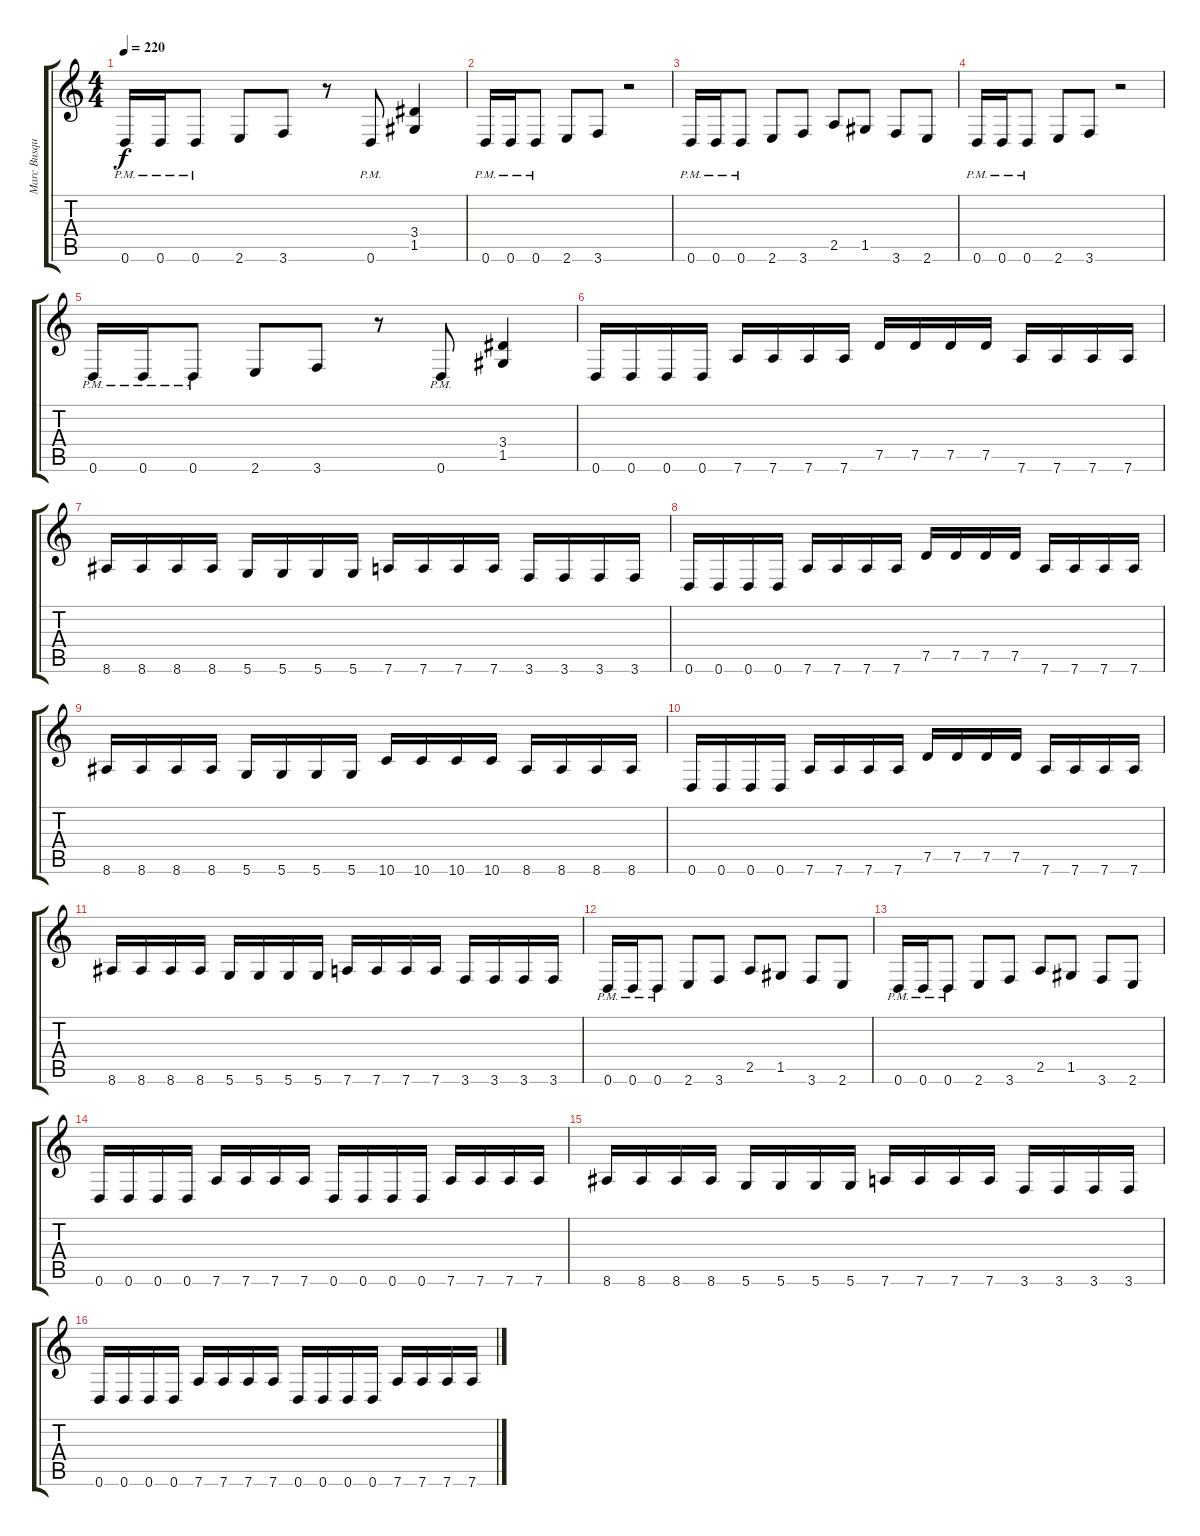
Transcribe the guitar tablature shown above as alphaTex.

\track ("Marc Busque" "Marc Busqu") {instrument distortionguitar}
\staff {score tabs}
\tuning (D4 A3 F3 C3 G2 D2) {hide}
\ts (4 4)
\tempo 220
\clef g2
\ks c
0.6{pm}.16{dy f} 0.6{pm}.16 0.6{pm}.8 2.6.8 3.6.8 r.8 0.6{pm}.8 (3.4 1.5).4 |
0.6{pm}.16 0.6{pm}.16 0.6{pm}.8 2.6.8 3.6.8 r.2 |
0.6{pm}.16 0.6{pm}.16 0.6{pm}.8 2.6.8 3.6.8 2.5.8 1.5.8 3.6.8 2.6.8 |
0.6{pm}.16 0.6{pm}.16 0.6{pm}.8 2.6.8 3.6.8 r.2 |
0.6{pm}.16 0.6{pm}.16 0.6{pm}.8 2.6.8 3.6.8 r.8 0.6{pm}.8 (3.4 1.5).4 |
0.6.16 0.6.16 0.6.16 0.6.16 7.6.16 7.6.16 7.6.16 7.6.16 7.5.16 7.5.16 7.5.16 7.5.16 7.6.16 7.6.16 7.6.16 7.6.16 |
8.6.16 8.6.16 8.6.16 8.6.16 5.6.16 5.6.16 5.6.16 5.6.16 7.6.16 7.6.16 7.6.16 7.6.16 3.6.16 3.6.16 3.6.16 3.6.16 |
0.6.16 0.6.16 0.6.16 0.6.16 7.6.16 7.6.16 7.6.16 7.6.16 7.5.16 7.5.16 7.5.16 7.5.16 7.6.16 7.6.16 7.6.16 7.6.16 |
8.6.16 8.6.16 8.6.16 8.6.16 5.6.16 5.6.16 5.6.16 5.6.16 10.6.16 10.6.16 10.6.16 10.6.16 8.6.16 8.6.16 8.6.16 8.6.16 |
0.6.16 0.6.16 0.6.16 0.6.16 7.6.16 7.6.16 7.6.16 7.6.16 7.5.16 7.5.16 7.5.16 7.5.16 7.6.16 7.6.16 7.6.16 7.6.16 |
8.6.16 8.6.16 8.6.16 8.6.16 5.6.16 5.6.16 5.6.16 5.6.16 7.6.16 7.6.16 7.6.16 7.6.16 3.6.16 3.6.16 3.6.16 3.6.16 |
0.6{pm}.16 0.6{pm}.16 0.6{pm}.8 2.6.8 3.6.8 2.5.8 1.5.8 3.6.8 2.6.8 |
0.6{pm}.16 0.6{pm}.16 0.6{pm}.8 2.6.8 3.6.8 2.5.8 1.5.8 3.6.8 2.6.8 |
0.6.16 0.6.16 0.6.16 0.6.16 7.6.16 7.6.16 7.6.16 7.6.16 0.6.16 0.6.16 0.6.16 0.6.16 7.6.16 7.6.16 7.6.16 7.6.16 |
8.6.16 8.6.16 8.6.16 8.6.16 5.6.16 5.6.16 5.6.16 5.6.16 7.6.16 7.6.16 7.6.16 7.6.16 3.6.16 3.6.16 3.6.16 3.6.16 |
0.6.16 0.6.16 0.6.16 0.6.16 7.6.16 7.6.16 7.6.16 7.6.16 0.6.16 0.6.16 0.6.16 0.6.16 7.6.16 7.6.16 7.6.16 7.6.16
